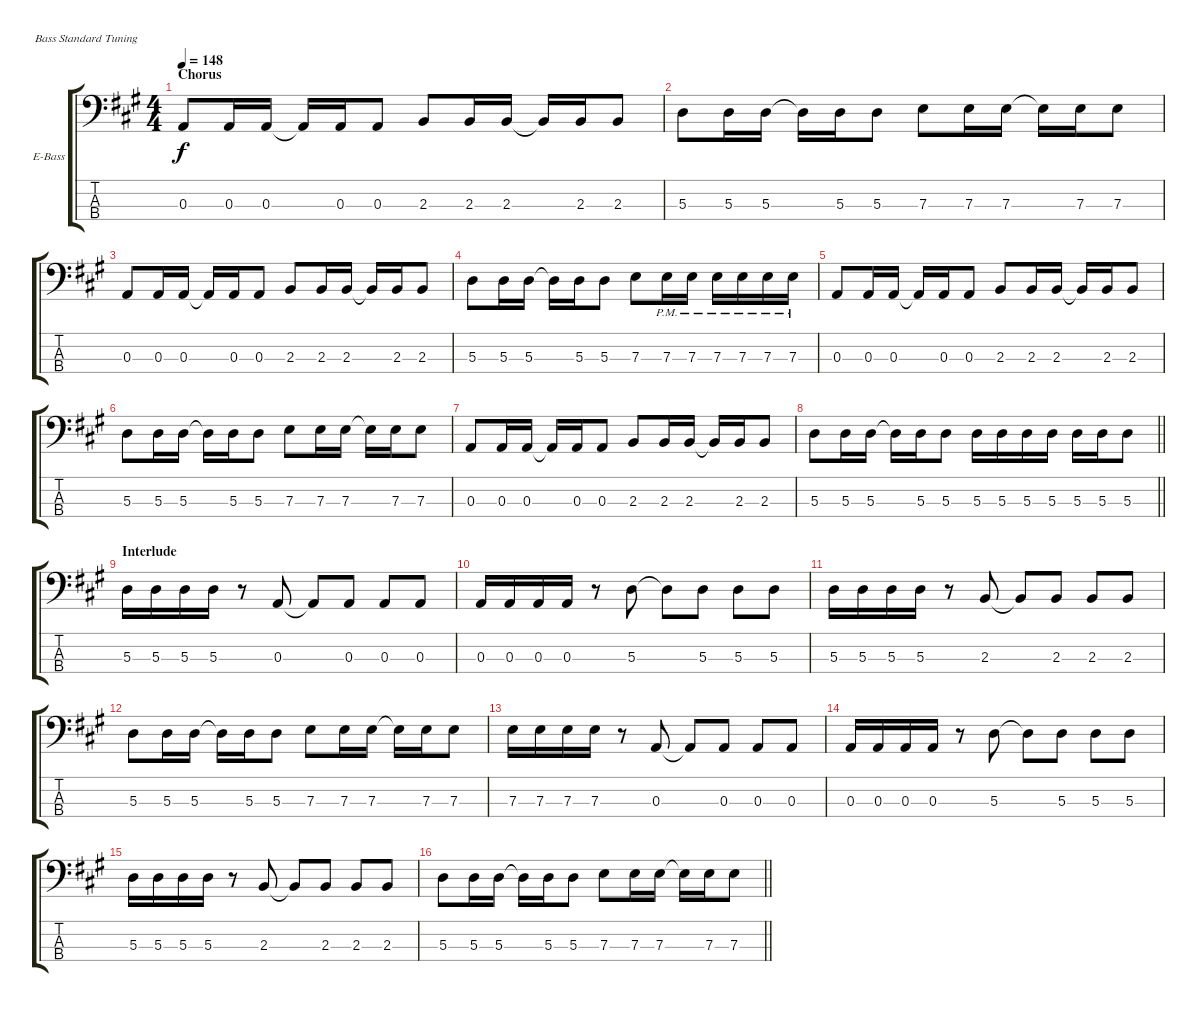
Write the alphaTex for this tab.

\defaultSystemsLayout 4
\bracketExtendMode groupsimilarinstruments
\firstSystemTrackNameOrientation horizontal
\otherSystemsTrackNameOrientation horizontal
\track ("Bass" "E-Bass") {instrument electricbassfinger}
\staff {score tabs}
\tuning (G2 D2 A1 E1)
\ts (4 4)
\section ("" "Chorus")
\tempo 148
\clef f4
\scale
0.333333
\ks a
0.3.8{dy f} 0.3.16 0.3.16 0.3{t}.16 0.3.16 0.3.8 2.3.8 2.3.16 2.3.16 2.3{t}.16 2.3.16 2.3.8 |
\scale
0.333333 5.3.8 5.3.16 5.3.16 5.3{t}.16 5.3.16 5.3.8 7.3.8 7.3.16 7.3.16 7.3{t}.16 7.3.16 7.3.8 |
\scale
0.333333 0.3.8 0.3.16 0.3.16 0.3{t}.16 0.3.16 0.3.8 2.3.8 2.3.16 2.3.16 2.3{t}.16 2.3.16 2.3.8 |
\scale
0.333333 5.3.8 5.3.16 5.3.16 5.3{t}.16 5.3.16 5.3.8 7.3.8 7.3{pm}.16 7.3{pm}.16 7.3{pm}.16 7.3{pm}.16 7.3{pm}.16 7.3{pm}.16 |
\scale
0.333333 0.3.8 0.3.16 0.3.16 0.3{t}.16 0.3.16 0.3.8 2.3.8 2.3.16 2.3.16 2.3{t}.16 2.3.16 2.3.8 |
5.3.8 5.3.16 5.3.16 5.3{t}.16 5.3.16 5.3.8 7.3.8 7.3.16 7.3.16 7.3{t}.16 7.3.16 7.3.8 |
0.3.8 0.3.16 0.3.16 0.3{t}.16 0.3.16 0.3.8 2.3.8 2.3.16 2.3.16 2.3{t}.16 2.3.16 2.3.8 |
\barLineRight lightlight
5.3.8 5.3.16 5.3.16 5.3{t}.16 5.3.16 5.3.8 5.3.16 5.3.16 5.3.16 5.3.16 5.3.16 5.3.16 5.3.8 |
\section ("" "Interlude")
5.3.16 5.3.16 5.3.16 5.3.16 r.8 0.3.8 0.3{t}.8 0.3.8 0.3.8 0.3.8 |
0.3.16 0.3.16 0.3.16 0.3.16 r.8 5.3.8 5.3{t}.8 5.3.8 5.3.8 5.3.8 |
5.3.16 5.3.16 5.3.16 5.3.16 r.8 2.3.8 2.3{t}.8 2.3.8 2.3.8 2.3.8 |
5.3.8 5.3.16 5.3.16 5.3{t}.16 5.3.16 5.3.8 7.3.8 7.3.16 7.3.16 7.3{t}.16 7.3.16 7.3.8 |
7.3.16 7.3.16 7.3.16 7.3.16 r.8 0.3.8 0.3{t}.8 0.3.8 0.3.8 0.3.8 |
0.3.16 0.3.16 0.3.16 0.3.16 r.8 5.3.8 5.3{t}.8 5.3.8 5.3.8 5.3.8 |
5.3.16 5.3.16 5.3.16 5.3.16 r.8 2.3.8 2.3{t}.8 2.3.8 2.3.8 2.3.8 |
\barLineRight lightlight
5.3.8 5.3.16 5.3.16 5.3{t}.16 5.3.16 5.3.8 7.3.8 7.3.16 7.3.16 7.3{t}.16 7.3.16 7.3.8
